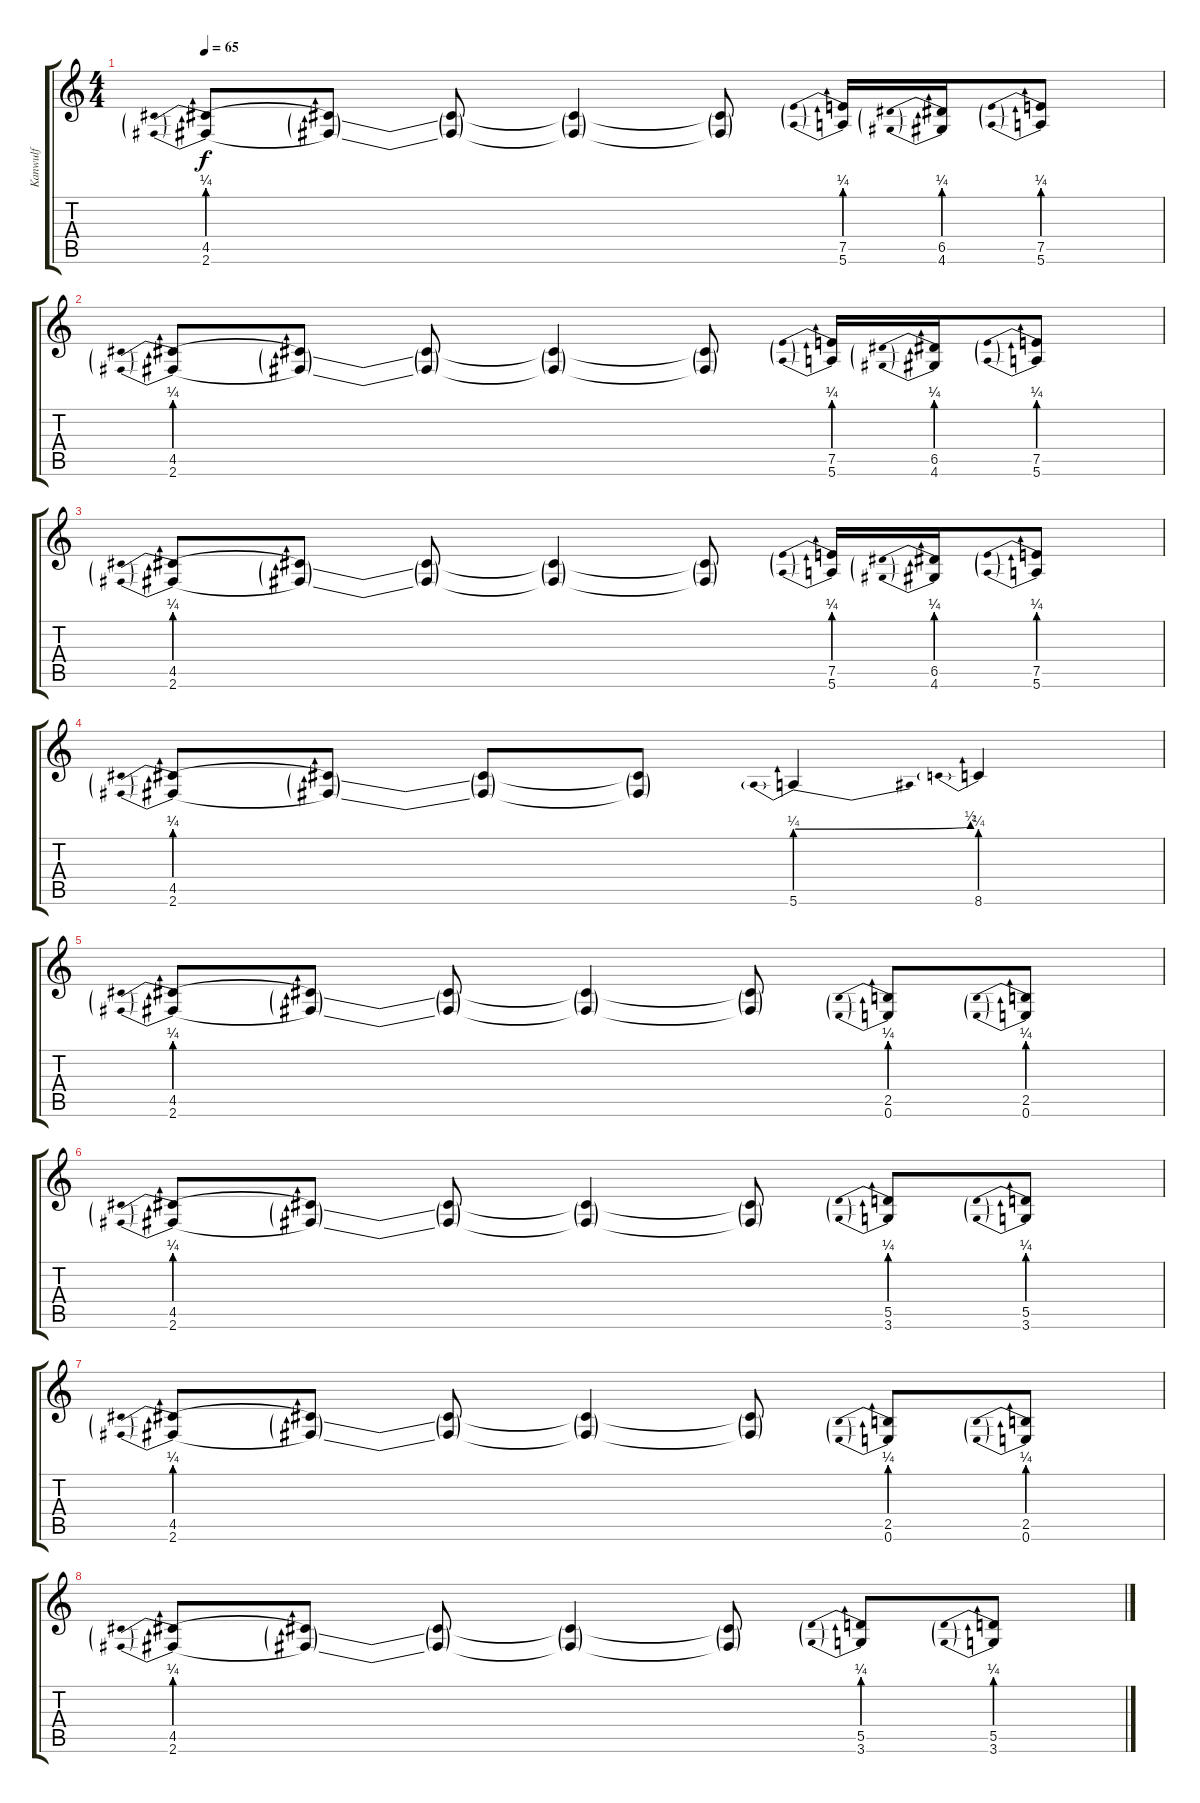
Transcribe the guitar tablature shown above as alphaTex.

\track ("Kanwulf" "Kanwulf") {instrument distortionguitar}
\staff {score tabs}
\tuning (E4 B3 G3 D3 A2 E2) {hide}
\ts (4 4)
\tempo 65
\clef g2
\ks c
(4.5{be (prebend 0 1 60 1)} 2.6{be (prebend 0 1 60 1)}).8{dy f} (4.5{t} 2.6{t}).8 (4.5{t} 2.6{t}).8 (4.5{t} 2.6{t}).4 (4.5{t} 2.6{t}).8 (7.5{be (prebend 0 1 60 1)} 5.6{be (prebend 0 1 60 1)}).16 (6.5{be (prebend 0 1 60 1)} 4.6{be (prebend 0 1 60 1)}).16 (7.5{be (prebend 0 1 60 1)} 5.6{be (prebend 0 1 60 1)}).8 |
(4.5{be (prebend 0 1 60 1)} 2.6{be (prebend 0 1 60 1)}).8 (4.5{t} 2.6{t}).8 (4.5{t} 2.6{t}).8 (4.5{t} 2.6{t}).4 (4.5{t} 2.6{t}).8 (7.5{be (prebend 0 1 60 1)} 5.6{be (prebend 0 1 60 1)}).16 (6.5{be (prebend 0 1 60 1)} 4.6{be (prebend 0 1 60 1)}).16 (7.5{be (prebend 0 1 60 1)} 5.6{be (prebend 0 1 60 1)}).8 |
(4.5{be (prebend 0 1 60 1)} 2.6{be (prebend 0 1 60 1)}).8 (4.5{t} 2.6{t}).8 (4.5{t} 2.6{t}).8 (4.5{t} 2.6{t}).4 (4.5{t} 2.6{t}).8 (7.5{be (prebend 0 1 60 1)} 5.6{be (prebend 0 1 60 1)}).16 (6.5{be (prebend 0 1 60 1)} 4.6{be (prebend 0 1 60 1)}).16 (7.5{be (prebend 0 1 60 1)} 5.6{be (prebend 0 1 60 1)}).8 |
(4.5{be (prebend 0 1 60 1)} 2.6{be (prebend 0 1 60 1)}).8 (4.5{t} 2.6{t}).8 (4.5{t} 2.6{t}).8 (4.5{t} 2.6{t}).8 5.6{be (prebendbend 0 1 60 2)}.4 8.6{be (prebend 0 1 60 1)}.4 |
(4.5{be (prebend 0 1 60 1)} 2.6{be (prebend 0 1 60 1)}).8 (4.5{t} 2.6{t}).8 (4.5{t} 2.6{t}).8 (4.5{t} 2.6{t}).4 (4.5{t} 2.6{t}).8 (2.5{be (prebend 0 1 60 1)} 0.6{be (prebend 0 1 60 1)}).8 (2.5{be (prebend 0 1 60 1)} 0.6{be (prebend 0 1 60 1)}).8 |
(4.5{be (prebend 0 1 60 1)} 2.6{be (prebend 0 1 60 1)}).8 (4.5{t} 2.6{t}).8 (4.5{t} 2.6{t}).8 (4.5{t} 2.6{t}).4 (4.5{t} 2.6{t}).8 (5.5{be (prebend 0 1 60 1)} 3.6{be (prebend 0 1 60 1)}).8 (5.5{be (prebend 0 1 60 1)} 3.6{be (prebend 0 1 60 1)}).8 |
(4.5{be (prebend 0 1 60 1)} 2.6{be (prebend 0 1 60 1)}).8 (4.5{t} 2.6{t}).8 (4.5{t} 2.6{t}).8 (4.5{t} 2.6{t}).4 (4.5{t} 2.6{t}).8 (2.5{be (prebend 0 1 60 1)} 0.6{be (prebend 0 1 60 1)}).8 (2.5{be (prebend 0 1 60 1)} 0.6{be (prebend 0 1 60 1)}).8 |
(4.5{be (prebend 0 1 60 1)} 2.6{be (prebend 0 1 60 1)}).8 (4.5{t} 2.6{t}).8 (4.5{t} 2.6{t}).8 (4.5{t} 2.6{t}).4 (4.5{t} 2.6{t}).8 (5.5{be (prebend 0 1 60 1)} 3.6{be (prebend 0 1 60 1)}).8 (5.5{be (prebend 0 1 60 1)} 3.6{be (prebend 0 1 60 1)}).8
